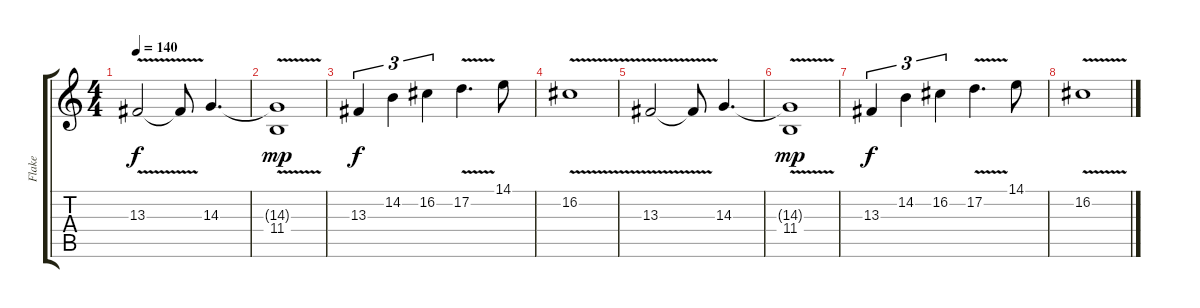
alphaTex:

\track ("Flake" "Flake") {instrument pad4choir}
\staff {score tabs}
\tuning (D4 A3 F3 C3 G2 D2) {hide}
\ts (4 4)
\tempo 140
\clef g2
\ks c
13.3{v}.2{dy f} 13.3{t}.8 14.3.4{d} |
(14.3{v t} 11.4{v}).1{dy mp volume 5} |
13.3.4{tu (3 2) dy f volume 13} 14.2.4{tu (3 2)} 16.2.4{tu (3 2)} 17.2{v}.4{d} 14.1.8 |
16.2{v}.1 |
13.3{v}.2 13.3{t}.8 14.3.4{d} |
(14.3{v t} 11.4{v}).1{dy mp volume 4} |
13.3.4{tu (3 2) dy f volume 13} 14.2.4{tu (3 2)} 16.2.4{tu (3 2)} 17.2{v}.4{d} 14.1.8 |
16.2{v}.1
